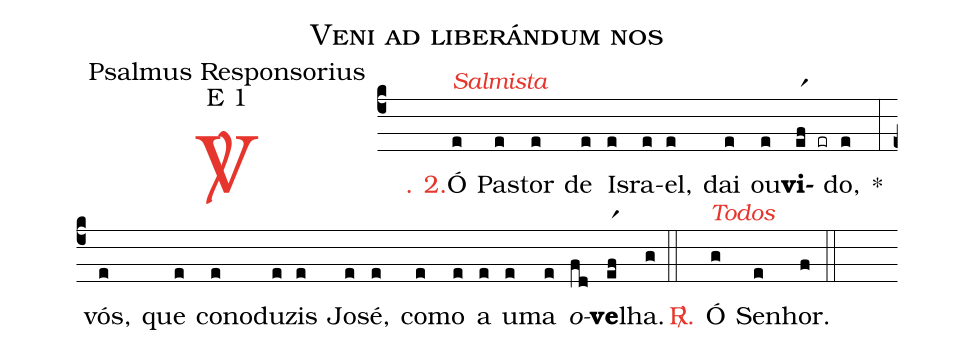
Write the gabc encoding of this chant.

name: Veni ad liberándum nos;
office-part: Psalmus Responsorius;
mode: E 1;
%%
(c4)

<c><sp>V/</sp>. 2.</c>() Ó<alt>\textcolor{gregoriocolor}{Salmista}</alt>(e) Pas(e)tor(e) de(e) Is(e)ra(e)el,(e) dai(e) ou(e)<b>vi</b>(efr1 er)do,(e) *(:)
vós,(e) que(e) cono(e)du(e)zis(e) Jo(e)sé,(e) co(e)mo(e) a(e) u(e)ma(e) <i>o</i>(fd)<b>ve</b>(efr1)lha.(g)

(::)

<c><sp>R/</sp>.</c>() Ó<alt>\textcolor{gregoriocolor}{Todos}</alt>(g) Se(e)nhor.(f)

(::)
